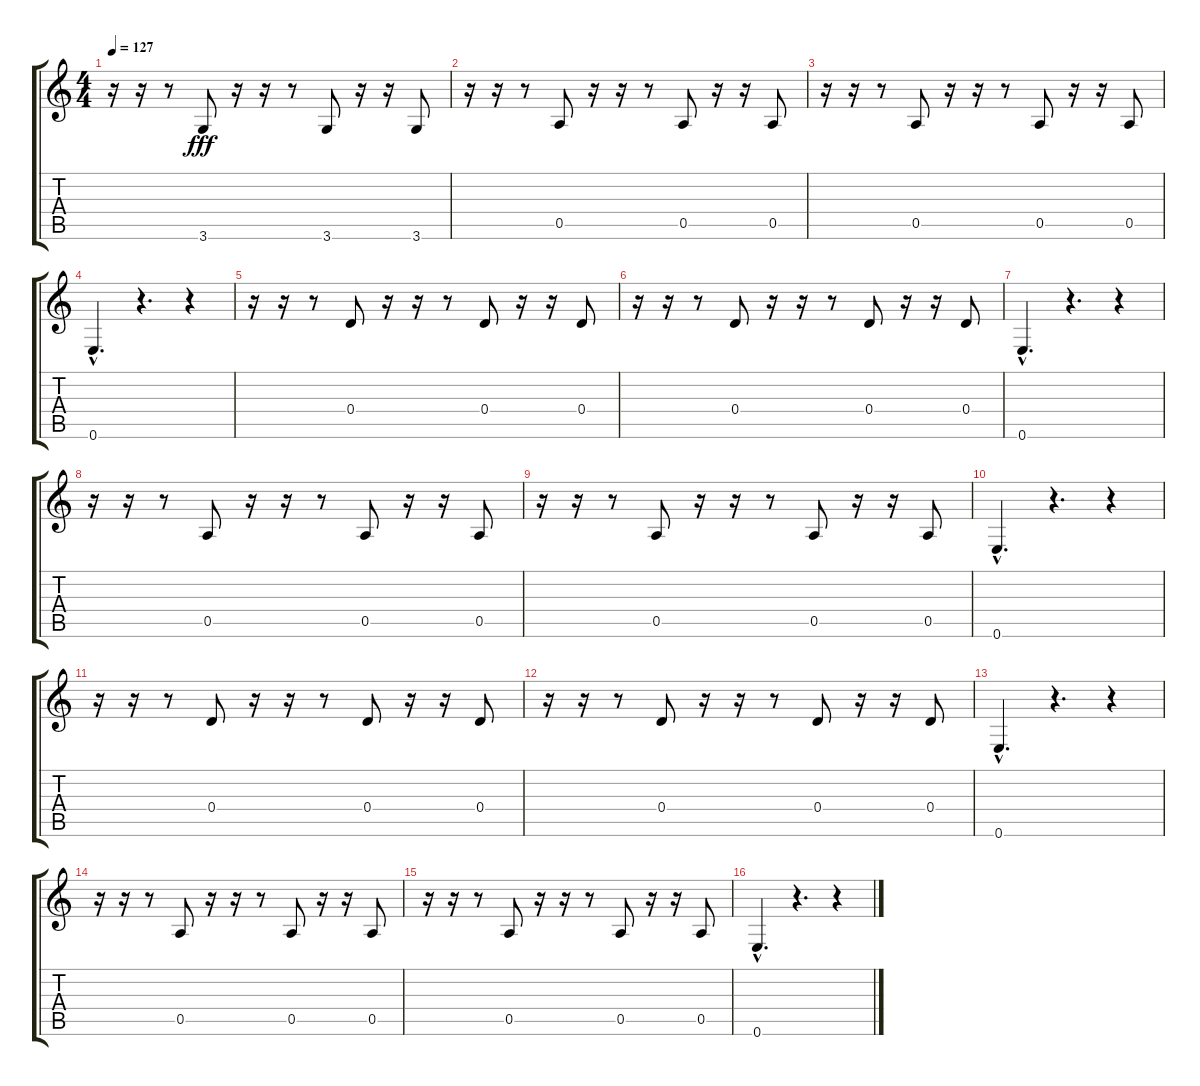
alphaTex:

\track "" {instrument acousticbass}
\staff {score tabs}
\tuning (E4 B3 G3 D3 A2 E2) {hide}
\ts (4 4)
\tempo 127
\clef g2
\ks c
r.16{dy fff} r.16 r.8 3.6.8 r.16 r.16 r.8 3.6.8 r.16 r.16 3.6.8 |
r.16 r.16 r.8 0.5.8 r.16 r.16 r.8 0.5.8 r.16 r.16 0.5.8 |
r.16 r.16 r.8 0.5.8 r.16 r.16 r.8 0.5.8 r.16 r.16 0.5.8 |
0.6{hac}.4{d} r.4{d} r.4 |
r.16 r.16 r.8 0.4.8 r.16 r.16 r.8 0.4.8 r.16 r.16 0.4.8 |
r.16 r.16 r.8 0.4.8 r.16 r.16 r.8 0.4.8 r.16 r.16 0.4.8 |
0.6{hac}.4{d} r.4{d} r.4 |
r.16 r.16 r.8 0.5.8 r.16 r.16 r.8 0.5.8 r.16 r.16 0.5.8 |
r.16 r.16 r.8 0.5.8 r.16 r.16 r.8 0.5.8 r.16 r.16 0.5.8 |
0.6{hac}.4{d} r.4{d} r.4 |
r.16 r.16 r.8 0.4.8 r.16 r.16 r.8 0.4.8 r.16 r.16 0.4.8 |
r.16 r.16 r.8 0.4.8 r.16 r.16 r.8 0.4.8 r.16 r.16 0.4.8 |
0.6{hac}.4{d} r.4{d} r.4 |
r.16 r.16 r.8 0.5.8 r.16 r.16 r.8 0.5.8 r.16 r.16 0.5.8 |
r.16 r.16 r.8 0.5.8 r.16 r.16 r.8 0.5.8 r.16 r.16 0.5.8 |
0.6{hac}.4{d} r.4{d} r.4
